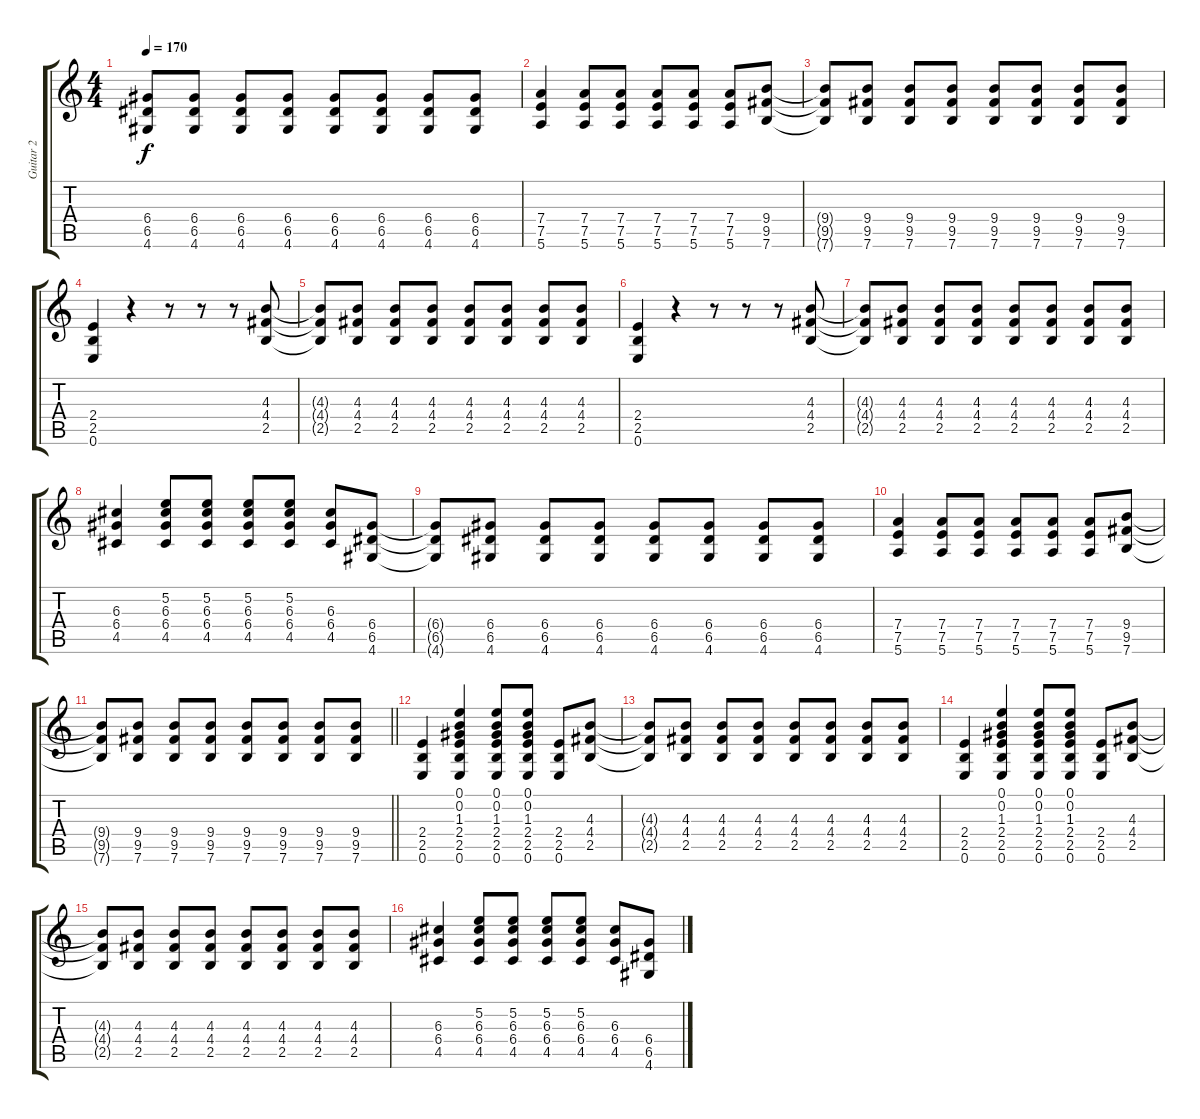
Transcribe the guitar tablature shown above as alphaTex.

\track ("Guitar 2" "Guitar 2") {instrument overdrivenguitar}
\staff {score tabs}
\tuning (E4 B3 G3 D3 A2 E2) {hide}
\ts (4 4)
\tempo 170
\clef g2
\ks c
(6.4{t} 6.5{t} 4.6{t}).8{dy f} (6.4 6.5 4.6).8 (6.4 6.5 4.6).8 (6.4 6.5 4.6).8 (6.4 6.5 4.6).8 (6.4 6.5 4.6).8 (6.4 6.5 4.6).8 (6.4 6.5 4.6).8 |
(7.4 7.5 5.6).4 (7.4 7.5 5.6).8 (7.4 7.5 5.6).8 (7.4 7.5 5.6).8 (7.4 7.5 5.6).8 (7.4 7.5 5.6).8 (9.4 9.5 7.6).8 |
(9.4{t} 9.5{t} 7.6{t}).8 (9.4 9.5 7.6).8 (9.4 9.5 7.6).8 (9.4 9.5 7.6).8 (9.4 9.5 7.6).8 (9.4 9.5 7.6).8 (9.4 9.5 7.6).8 (9.4 9.5 7.6).8 |
(2.4 2.5 0.6).4 r.4 r.8 r.8 r.8 (4.3 4.4 2.5).8 |
(4.3{t} 4.4{t} 2.5{t}).8 (4.3 4.4 2.5).8 (4.3 4.4 2.5).8 (4.3 4.4 2.5).8 (4.3 4.4 2.5).8 (4.3 4.4 2.5).8 (4.3 4.4 2.5).8 (4.3 4.4 2.5).8 |
(2.4 2.5 0.6).4 r.4 r.8 r.8 r.8 (4.3 4.4 2.5).8 |
(4.3{t} 4.4{t} 2.5{t}).8 (4.3 4.4 2.5).8 (4.3 4.4 2.5).8 (4.3 4.4 2.5).8 (4.3 4.4 2.5).8 (4.3 4.4 2.5).8 (4.3 4.4 2.5).8 (4.3 4.4 2.5).8 |
(6.3 6.4 4.5).4 (5.2 6.3 6.4 4.5).8 (5.2 6.3 6.4 4.5).8 (5.2 6.3 6.4 4.5).8 (5.2 6.3 6.4 4.5).8 (6.3 6.4 4.5).8 (6.4 6.5 4.6).8 |
(6.4{t} 6.5{t} 4.6{t}).8 (6.4 6.5 4.6).8 (6.4 6.5 4.6).8 (6.4 6.5 4.6).8 (6.4 6.5 4.6).8 (6.4 6.5 4.6).8 (6.4 6.5 4.6).8 (6.4 6.5 4.6).8 |
(7.4 7.5 5.6).4 (7.4 7.5 5.6).8 (7.4 7.5 5.6).8 (7.4 7.5 5.6).8 (7.4 7.5 5.6).8 (7.4 7.5 5.6).8 (9.4 9.5 7.6).8 |
\barLineRight lightlight
(9.4{t} 9.5{t} 7.6{t}).8 (9.4 9.5 7.6).8 (9.4 9.5 7.6).8 (9.4 9.5 7.6).8 (9.4 9.5 7.6).8 (9.4 9.5 7.6).8 (9.4 9.5 7.6).8 (9.4 9.5 7.6).8 |
(2.4 2.5 0.6).4 (0.1 0.2 1.3 2.4 2.5 0.6).4 (0.1 0.2 1.3 2.4 2.5 0.6).8 (0.1 0.2 1.3 2.4 2.5 0.6).8 (2.4 2.5 0.6).8 (4.3 4.4 2.5).8 |
(4.3{t} 4.4{t} 2.5{t}).8 (4.3 4.4 2.5).8 (4.3 4.4 2.5).8 (4.3 4.4 2.5).8 (4.3 4.4 2.5).8 (4.3 4.4 2.5).8 (4.3 4.4 2.5).8 (4.3 4.4 2.5).8 |
(2.4 2.5 0.6).4 (0.1 0.2 1.3 2.4 2.5 0.6).4 (0.1 0.2 1.3 2.4 2.5 0.6).8 (0.1 0.2 1.3 2.4 2.5 0.6).8 (2.4 2.5 0.6).8 (4.3 4.4 2.5).8 |
(4.3{t} 4.4{t} 2.5{t}).8 (4.3 4.4 2.5).8 (4.3 4.4 2.5).8 (4.3 4.4 2.5).8 (4.3 4.4 2.5).8 (4.3 4.4 2.5).8 (4.3 4.4 2.5).8 (4.3 4.4 2.5).8 |
(6.3 6.4 4.5).4 (5.2 6.3 6.4 4.5).8 (5.2 6.3 6.4 4.5).8 (5.2 6.3 6.4 4.5).8 (5.2 6.3 6.4 4.5).8 (6.3 6.4 4.5).8 (6.4 6.5 4.6).8
